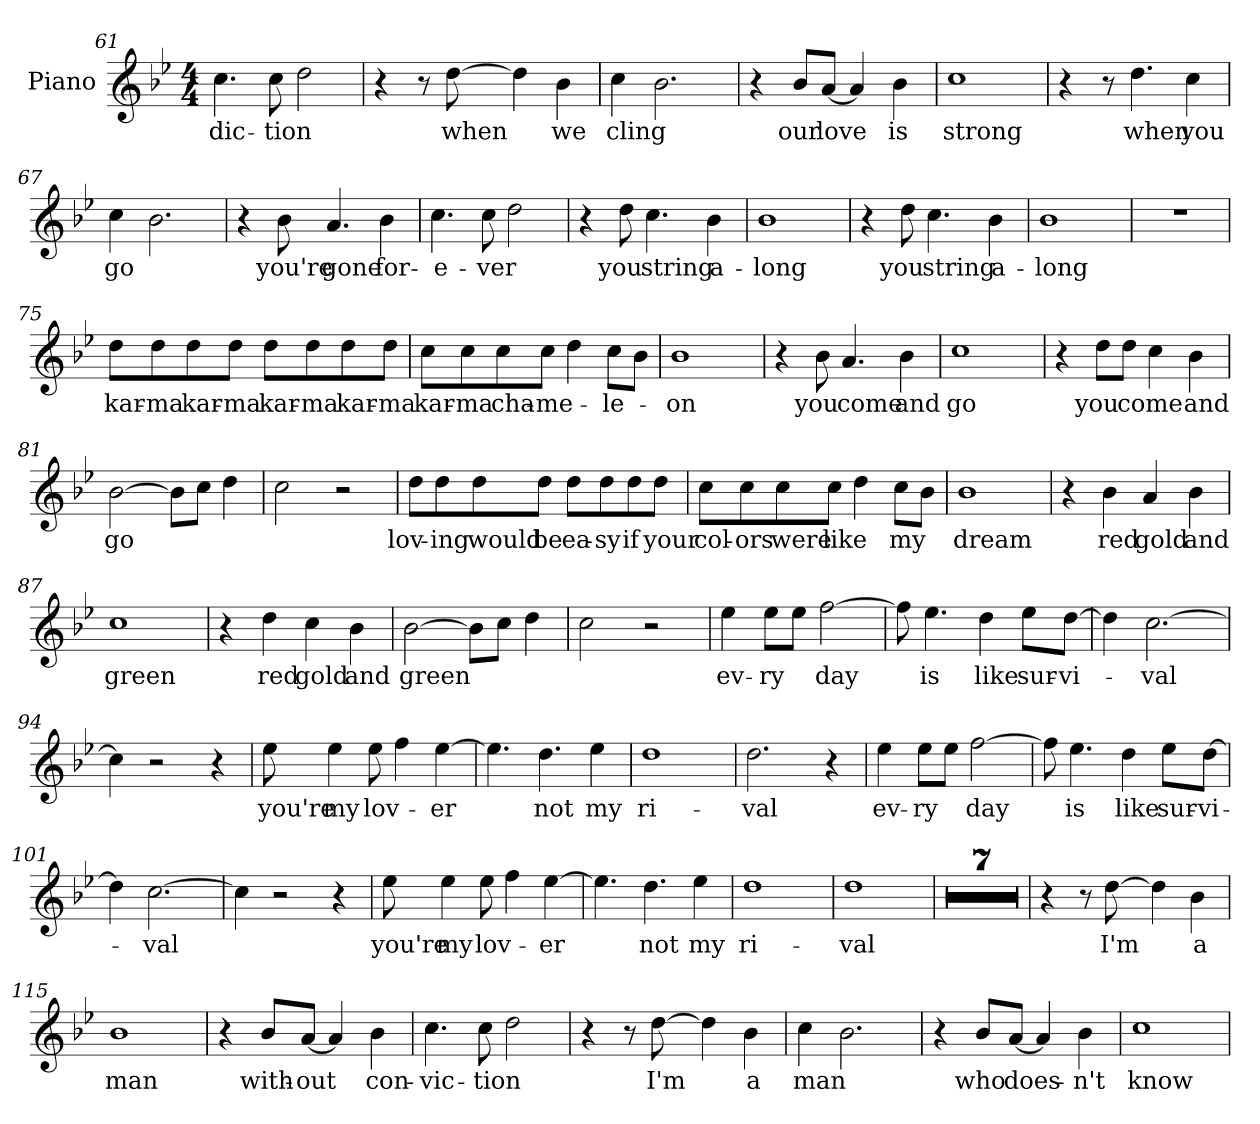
**kern	**text
*part1	*part1
*staff1	*staff1
*I"Piano	*
*I'Pno.	*
!!LO:LB:g=z
*clefG2	*
*k[b-e-]	*
*M4/4	*
=61	=61
!	!LO:LY:b
4.cc\	-dic-
!	!LO:LY:b
8cc\	-tion
2dd\	.
=62	=62
4r	.
8r	.
!	!LO:LY:b
[8dd\	when
4dd\]	.
!	!LO:LY:b
4b-\	we
=63	=63
!	!LO:LY:b
4cc\	cling
2.b-\	.
=64	=64
4r	.
!	!LO:LY:b
8b-/L	our
!	!LO:LY:b
[8a/J	love
4a/]	.
!	!LO:LY:b
4b-\	is
=65	=65
!	!LO:LY:b
1cc	strong
=66	=66
4r	.
8r	.
!	!LO:LY:b
4.dd\	when
!	!LO:LY:b
4cc\	you
=67	=67
!	!LO:LY:b
4cc\	go
2.b-\	.
!!LO:PB:g=z
=68	=68
4r	.
!	!LO:LY:b
8b-\	you're
!	!LO:LY:b
4.a/	gone
!	!LO:LY:b
4b-\	for-
=69	=69
!	!LO:LY:b
4.cc\	-e-
!	!LO:LY:b
8cc\	-ver
2dd\	.
=70	=70
4r	.
!	!LO:LY:b
8dd\	you
!	!LO:LY:b
4.cc\	string
!	!LO:LY:b
4b-\	a-
=71	=71
!	!LO:LY:b
1b-	-long
=72	=72
4r	.
!	!LO:LY:b
8dd\	you
!	!LO:LY:b
4.cc\	string
!	!LO:LY:b
4b-\	a-
=73	=73
!	!LO:LY:b
1b-	-long
=74	=74
1r	.
!!LO:LB:g=z
=75	=75
!	!LO:LY:b
8dd\L	kar-
!	!LO:LY:b
8dd\	-ma
!	!LO:LY:b
8dd\	kar-
!	!LO:LY:b
8dd\J	-ma
!	!LO:LY:b
8dd\L	kar-
!	!LO:LY:b
8dd\	-ma
!	!LO:LY:b
8dd\	kar-
!	!LO:LY:b
8dd\J	-ma
=76	=76
!	!LO:LY:b
8cc\L	kar-
!	!LO:LY:b
8cc\	-ma
!	!LO:LY:b
8cc\	cha-
!	!LO:LY:b
8cc\J	-me-
4dd\	.
!	!LO:LY:b
8cc\L	-le-
8b-\J	.
=77	=77
!	!LO:LY:b
1b-	-on
=78	=78
4r	.
!	!LO:LY:b
8b-\	you
!	!LO:LY:b
4.a/	come
!	!LO:LY:b
4b-\	and
=79	=79
!	!LO:LY:b
1cc	go
!!LO:LB:g=z
=80	=80
4r	.
!	!LO:LY:b
8dd\L	you
!	!LO:LY:b
8dd\J	come
4cc\	.
!	!LO:LY:b
4b-\	and
=81	=81
!	!LO:LY:b
[2b-\	go
8b-\L]	.
8cc\J	.
4dd\	.
=82	=82
2cc\	.
2r	.
=83	=83
!	!LO:LY:b
8dd\L	lov-
!	!LO:LY:b
8dd\	-ing
!	!LO:LY:b
8dd\	would
!	!LO:LY:b
8dd\J	be
!	!LO:LY:b
8dd\L	ea-
!	!LO:LY:b
8dd\	-sy
!	!LO:LY:b
8dd\	if
!	!LO:LY:b
8dd\J	your
!!LO:LB:g=z
=84	=84
!	!LO:LY:b
8cc\L	col-
!	!LO:LY:b
8cc\	-ors
!	!LO:LY:b
8cc\	were
!	!LO:LY:b
8cc\J	like
4dd\	.
!	!LO:LY:b
8cc\L	my
8b-\J	.
=85	=85
!	!LO:LY:b
1b-	dream
=86	=86
4r	.
!	!LO:LY:b
4b-\	red
!	!LO:LY:b
4a/	gold
!	!LO:LY:b
4b-\	and
=87	=87
!	!LO:LY:b
1cc	green
=88	=88
4r	.
!	!LO:LY:b
4dd\	red
!	!LO:LY:b
4cc\	gold
!	!LO:LY:b
4b-\	and
=89	=89
!	!LO:LY:b
[2b-\	green
8b-\L]	.
8cc\J	.
4dd\	.
!!LO:LB:g=z
=90	=90
2cc\	.
2r	.
=91	=91
!	!LO:LY:b
4ee-\	ev-
!	!LO:LY:b
8ee-\L	-ry
8ee-\J	.
!	!LO:LY:b
[2ff\	day
=92	=92
8ff\]	.
!	!LO:LY:b
4.ee-\	is
!	!LO:LY:b
4dd\	like
!	!LO:LY:b
8ee-\L	sur-
!	!LO:LY:b
[8dd\J	-vi-
=93	=93
4dd\]	.
!	!LO:LY:b
[2.cc\	-val
=94	=94
4cc\]	.
2r	.
4r	.
=95	=95
!	!LO:LY:b
8ee-\	you're
!	!LO:LY:b
4ee-\	my
!	!LO:LY:b
8ee-\	lov-
4ff\	.
!	!LO:LY:b
[4ee-\	-er
=96	=96
4.ee-\]	.
!	!LO:LY:b
4.dd\	not
!	!LO:LY:b
4ee-\	my
=97	=97
!	!LO:LY:b
1dd	ri-
!!LO:LB:g=z
=98	=98
!	!LO:LY:b
2.dd\	-val
4r	.
=99	=99
!	!LO:LY:b
4ee-\	ev-
!	!LO:LY:b
8ee-\L	-ry
8ee-\J	.
!	!LO:LY:b
[2ff\	day
=100	=100
8ff\]	.
!	!LO:LY:b
4.ee-\	is
!	!LO:LY:b
4dd\	like
!	!LO:LY:b
8ee-\L	sur-
!	!LO:LY:b
[8dd\J	-vi-
=101	=101
4dd\]	.
!	!LO:LY:b
[2.cc\	-val
=102	=102
4cc\]	.
2r	.
4r	.
=103	=103
!	!LO:LY:b
8ee-\	you're
!	!LO:LY:b
4ee-\	my
!	!LO:LY:b
8ee-\	lov-
4ff\	.
!	!LO:LY:b
[4ee-\	-er
=104	=104
4.ee-\]	.
!	!LO:LY:b
4.dd\	not
!	!LO:LY:b
4ee-\	my
=105	=105
!	!LO:LY:b
1dd	ri-
!!LO:LB:g=z
=106	=106
!	!LO:LY:b
1dd	-val
=107	=107
1r	.
=108	=108
1r	.
=109	=109
1r	.
=110	=110
1r	.
=111	=111
1r	.
=112	=112
1r	.
=113	=113
1r	.
=114	=114
4r	.
8r	.
!	!LO:LY:b
[8dd\	I'm
4dd\]	.
!	!LO:LY:b
4b-\	a
=115	=115
!	!LO:LY:b
1b-	man
=116	=116
4r	.
!	!LO:LY:b
8b-/L	with-
!	!LO:LY:b
[8a/J	-out
4a/]	.
!	!LO:LY:b
4b-\	con-
=117	=117
!	!LO:LY:b
4.cc\	-vic-
!	!LO:LY:b
8cc\	-tion
2dd\	.
!!LO:LB:g=z
=118	=118
4r	.
8r	.
!	!LO:LY:b
[8dd\	I'm
4dd\]	.
!	!LO:LY:b
4b-\	a
=119	=119
!	!LO:LY:b
4cc\	man
2.b-\	.
=120	=120
4r	.
!	!LO:LY:b
8b-/L	who
!	!LO:LY:b
[8a/J	does-
4a/]	.
!	!LO:LY:b
4b-\	-n't
=121	=121
!	!LO:LY:b
1cc	know
=	=
*-	*-
